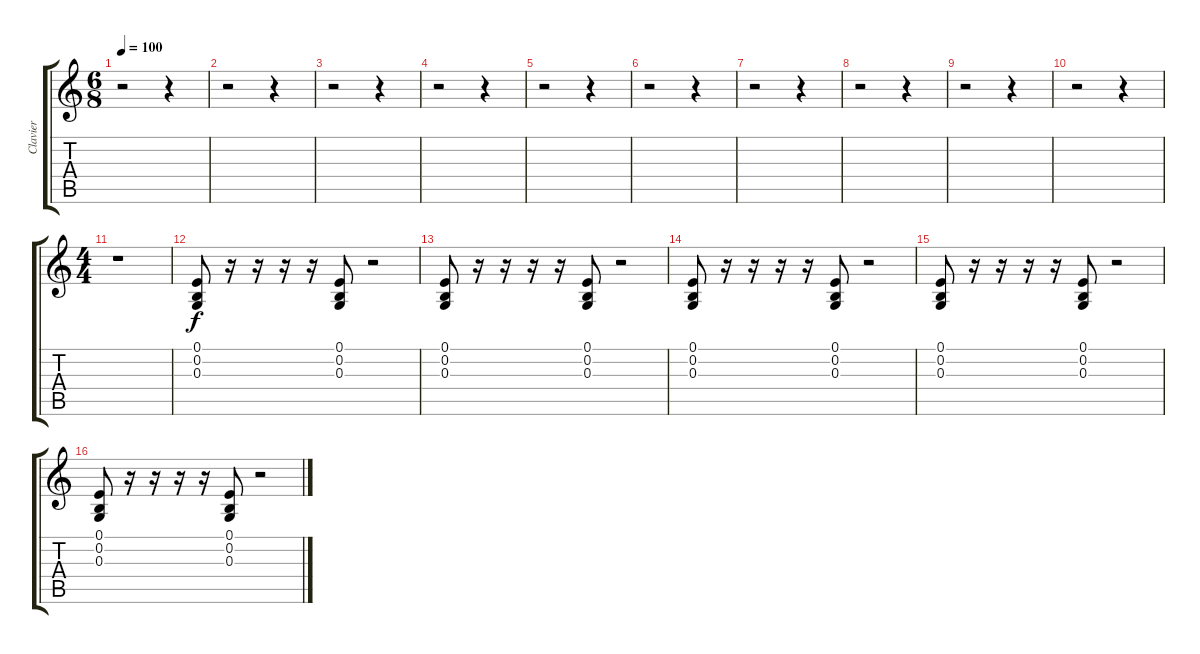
\track ("Clavier" "Clavier") {instrument choiraahs}
\staff {score tabs}
\tuning (E4 B3 G3 D3 A2 E2) {hide}
\ts (6 8)
\tempo 100
\clef g2
\ks c
r.2{dy f} r.4 |
r.2 r.4 |
r.2 r.4 |
r.2 r.4 |
r.2 r.4 |
r.2 r.4 |
r.2 r.4 |
r.2 r.4 |
r.2 r.4 |
r.2 r.4 |
\ts (4 4)
r.1 |
(0.1 0.2 0.3).8 r.16 r.16 r.16 r.16 (0.1 0.2 0.3).8 r.2 |
(0.1 0.2 0.3).8 r.16 r.16 r.16 r.16 (0.1 0.2 0.3).8 r.2 |
(0.1 0.2 0.3).8 r.16 r.16 r.16 r.16 (0.1 0.2 0.3).8 r.2 |
(0.1 0.2 0.3).8 r.16 r.16 r.16 r.16 (0.1 0.2 0.3).8 r.2 |
(0.1 0.2 0.3).8 r.16 r.16 r.16 r.16 (0.1 0.2 0.3).8 r.2
